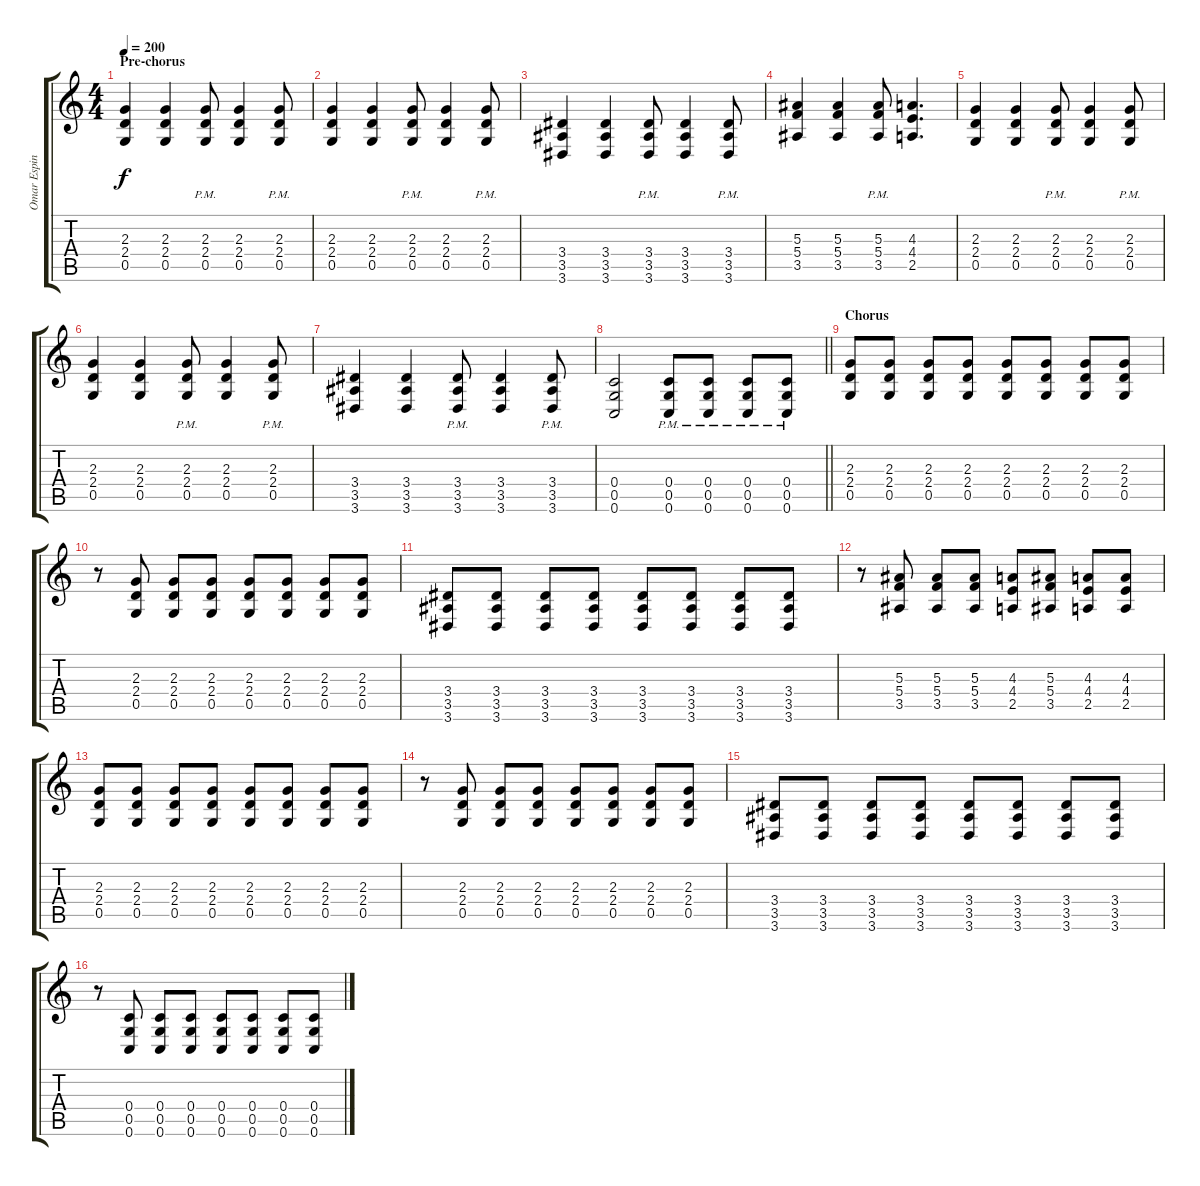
\track ("Omar Espinoza" "Omar Espin") {instrument distortionguitar}
\staff {score tabs}
\tuning (D4 A3 F3 C3 G2 C2) {hide}
\ts (4 4)
\section ("" "Pre-chorus")
\tempo 200
\clef g2
\ks c
(2.3 2.4 0.5).4{dy f volume 16 instrument distortionguitar} (2.3 2.4 0.5).4 (2.3{pm} 2.4{pm} 0.5{pm}).8 (2.3 2.4 0.5).4 (2.3{pm} 2.4{pm} 0.5{pm}).8 |
(2.3 2.4 0.5).4 (2.3 2.4 0.5).4 (2.3{pm} 2.4{pm} 0.5{pm}).8 (2.3 2.4 0.5).4 (2.3{pm} 2.4{pm} 0.5{pm}).8 |
(3.4 3.5 3.6).4 (3.4 3.5 3.6).4 (3.4{pm} 3.5{pm} 3.6{pm}).8 (3.4 3.5 3.6).4 (3.4{pm} 3.5{pm} 3.6{pm}).8 |
(5.3 5.4 3.5).4 (5.3 5.4 3.5).4 (5.3{pm} 5.4{pm} 3.5{pm}).8 (4.3 4.4 2.5).4{d} |
(2.3 2.4 0.5).4 (2.3 2.4 0.5).4 (2.3{pm} 2.4{pm} 0.5{pm}).8 (2.3 2.4 0.5).4 (2.3{pm} 2.4{pm} 0.5{pm}).8 |
(2.3 2.4 0.5).4 (2.3 2.4 0.5).4 (2.3{pm} 2.4{pm} 0.5{pm}).8 (2.3 2.4 0.5).4 (2.3{pm} 2.4{pm} 0.5{pm}).8 |
(3.4 3.5 3.6).4 (3.4 3.5 3.6).4 (3.4{pm} 3.5{pm} 3.6{pm}).8 (3.4 3.5 3.6).4 (3.4{pm} 3.5{pm} 3.6{pm}).8 |
\barLineRight lightlight
(0.4 0.5 0.6).2 (0.4{pm} 0.5{pm} 0.6{pm}).8 (0.4{pm} 0.5{pm} 0.6{pm}).8 (0.4{pm} 0.5{pm} 0.6{pm}).8 (0.4{pm} 0.5{pm} 0.6{pm}).8 |
\section ("" "Chorus")
(2.3 2.4 0.5).8 (2.3 2.4 0.5).8 (2.3 2.4 0.5).8 (2.3 2.4 0.5).8 (2.3 2.4 0.5).8 (2.3 2.4 0.5).8 (2.3 2.4 0.5).8 (2.3 2.4 0.5).8 |
r.8 (2.3 2.4 0.5).8 (2.3 2.4 0.5).8 (2.3 2.4 0.5).8 (2.3 2.4 0.5).8 (2.3 2.4 0.5).8 (2.3 2.4 0.5).8 (2.3 2.4 0.5).8 |
(3.4 3.5 3.6).8 (3.4 3.5 3.6).8 (3.4 3.5 3.6).8 (3.4 3.5 3.6).8 (3.4 3.5 3.6).8 (3.4 3.5 3.6).8 (3.4 3.5 3.6).8 (3.4 3.5 3.6).8 |
r.8 (5.3 5.4 3.5).8 (5.3 5.4 3.5).8 (5.3 5.4 3.5).8 (4.3 4.4 2.5).8 (5.3 5.4 3.5).8 (4.3 4.4 2.5).8 (4.3 4.4 2.5).8 |
(2.3 2.4 0.5).8 (2.3 2.4 0.5).8 (2.3 2.4 0.5).8 (2.3 2.4 0.5).8 (2.3 2.4 0.5).8 (2.3 2.4 0.5).8 (2.3 2.4 0.5).8 (2.3 2.4 0.5).8 |
r.8 (2.3 2.4 0.5).8 (2.3 2.4 0.5).8 (2.3 2.4 0.5).8 (2.3 2.4 0.5).8 (2.3 2.4 0.5).8 (2.3 2.4 0.5).8 (2.3 2.4 0.5).8 |
(3.4 3.5 3.6).8 (3.4 3.5 3.6).8 (3.4 3.5 3.6).8 (3.4 3.5 3.6).8 (3.4 3.5 3.6).8 (3.4 3.5 3.6).8 (3.4 3.5 3.6).8 (3.4 3.5 3.6).8 |
r.8 (0.4 0.5 0.6).8 (0.4 0.5 0.6).8 (0.4 0.5 0.6).8 (0.4 0.5 0.6).8 (0.4 0.5 0.6).8 (0.4 0.5 0.6).8 (0.4 0.5 0.6).8
